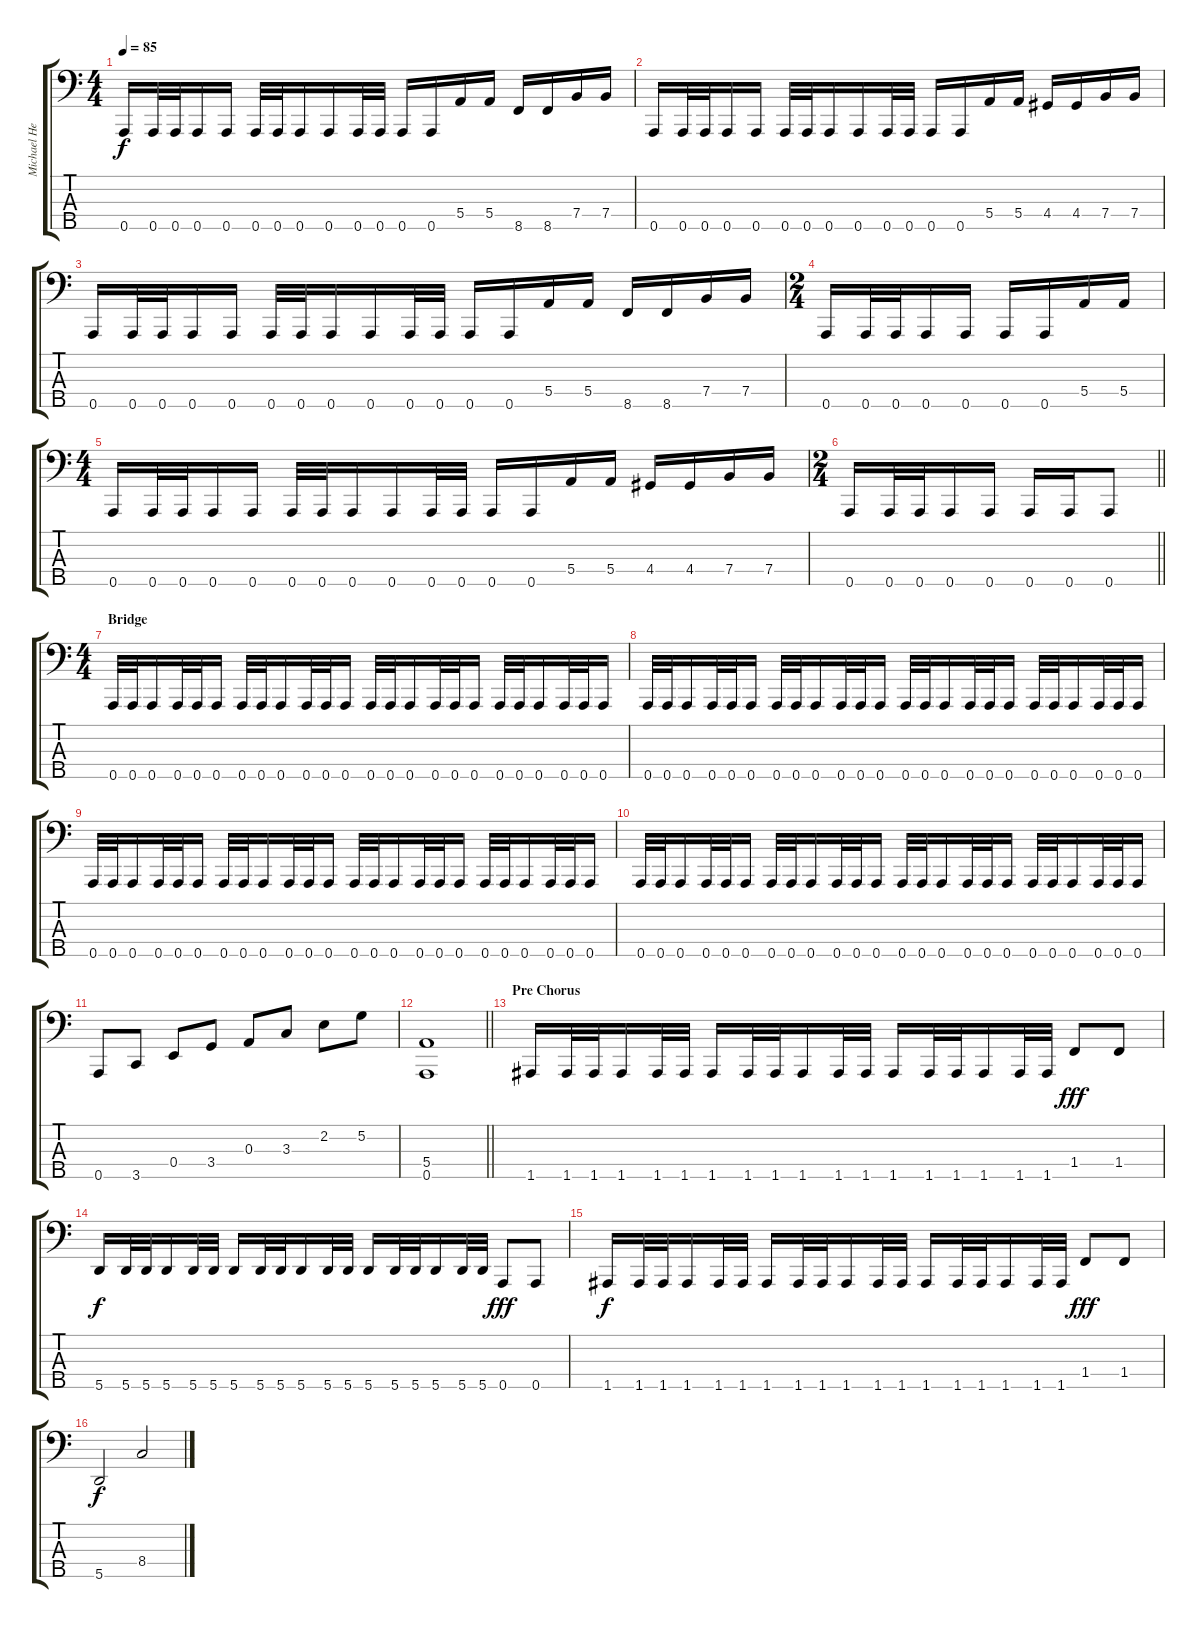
\track ("Michael Hedlund" "Michael He") {instrument electricbassfinger}
\staff {score tabs}
\tuning (G2 D2 A1 E1 A0) {hide}
\ts (4 4)
\tempo 85
\clef f4
\ks c
0.5.16{dy f} 0.5.32 0.5.32 0.5.16 0.5.16 0.5.32 0.5.32 0.5.16 0.5.16 0.5.32 0.5.32 0.5.16 0.5.16 5.4.16 5.4.16 8.5.16 8.5.16 7.4.16 7.4.16 |
0.5.16 0.5.32 0.5.32 0.5.16 0.5.16 0.5.32 0.5.32 0.5.16 0.5.16 0.5.32 0.5.32 0.5.16 0.5.16 5.4.16 5.4.16 4.4.16 4.4.16 7.4.16 7.4.16 |
0.5.16 0.5.32 0.5.32 0.5.16 0.5.16 0.5.32 0.5.32 0.5.16 0.5.16 0.5.32 0.5.32 0.5.16 0.5.16 5.4.16 5.4.16 8.5.16 8.5.16 7.4.16 7.4.16 |
\ts (2 4)
0.5.16 0.5.32 0.5.32 0.5.16 0.5.16 0.5.16 0.5.16 5.4.16 5.4.16 |
\ts (4 4)
0.5.16 0.5.32 0.5.32 0.5.16 0.5.16 0.5.32 0.5.32 0.5.16 0.5.16 0.5.32 0.5.32 0.5.16 0.5.16 5.4.16 5.4.16 4.4.16 4.4.16 7.4.16 7.4.16 |
\ts (2 4)
\barLineRight lightlight
0.5.16 0.5.32 0.5.32 0.5.16 0.5.16 0.5.16 0.5.16 0.5.8 |
\ts (4 4)
\section ("" "Bridge")
0.5.32 0.5.32 0.5.16 0.5.32 0.5.32 0.5.16 0.5.32 0.5.32 0.5.16 0.5.32 0.5.32 0.5.16 0.5.32 0.5.32 0.5.16 0.5.32 0.5.32 0.5.16 0.5.32 0.5.32 0.5.16 0.5.32 0.5.32 0.5.16 |
0.5.32 0.5.32 0.5.16 0.5.32 0.5.32 0.5.16 0.5.32 0.5.32 0.5.16 0.5.32 0.5.32 0.5.16 0.5.32 0.5.32 0.5.16 0.5.32 0.5.32 0.5.16 0.5.32 0.5.32 0.5.16 0.5.32 0.5.32 0.5.16 |
0.5.32 0.5.32 0.5.16 0.5.32 0.5.32 0.5.16 0.5.32 0.5.32 0.5.16 0.5.32 0.5.32 0.5.16 0.5.32 0.5.32 0.5.16 0.5.32 0.5.32 0.5.16 0.5.32 0.5.32 0.5.16 0.5.32 0.5.32 0.5.16 |
0.5.32 0.5.32 0.5.16 0.5.32 0.5.32 0.5.16 0.5.32 0.5.32 0.5.16 0.5.32 0.5.32 0.5.16 0.5.32 0.5.32 0.5.16 0.5.32 0.5.32 0.5.16 0.5.32 0.5.32 0.5.16 0.5.32 0.5.32 0.5.16 |
0.5.8{volume 6} 3.5.8 0.4.8 3.4.8 0.3.8 3.3.8 2.2.8 5.2.8 |
\barLineRight lightlight
(5.4 0.5).1 |
\section ("" "Pre Chorus")
1.5.16{volume 14} 1.5.32 1.5.32 1.5.16 1.5.32 1.5.32 1.5.16 1.5.32 1.5.32 1.5.16 1.5.32 1.5.32 1.5.16 1.5.32 1.5.32 1.5.16 1.5.32 1.5.32 1.4.8{dy fff} 1.4.8 |
5.5.16{dy f} 5.5.32 5.5.32 5.5.16 5.5.32 5.5.32 5.5.16 5.5.32 5.5.32 5.5.16 5.5.32 5.5.32 5.5.16 5.5.32 5.5.32 5.5.16 5.5.32 5.5.32 0.5.8{dy fff} 0.5.8 |
1.5.16{dy f} 1.5.32 1.5.32 1.5.16 1.5.32 1.5.32 1.5.16 1.5.32 1.5.32 1.5.16 1.5.32 1.5.32 1.5.16 1.5.32 1.5.32 1.5.16 1.5.32 1.5.32 1.4.8{dy fff} 1.4.8 |
5.5.2{dy f} 8.4.2
